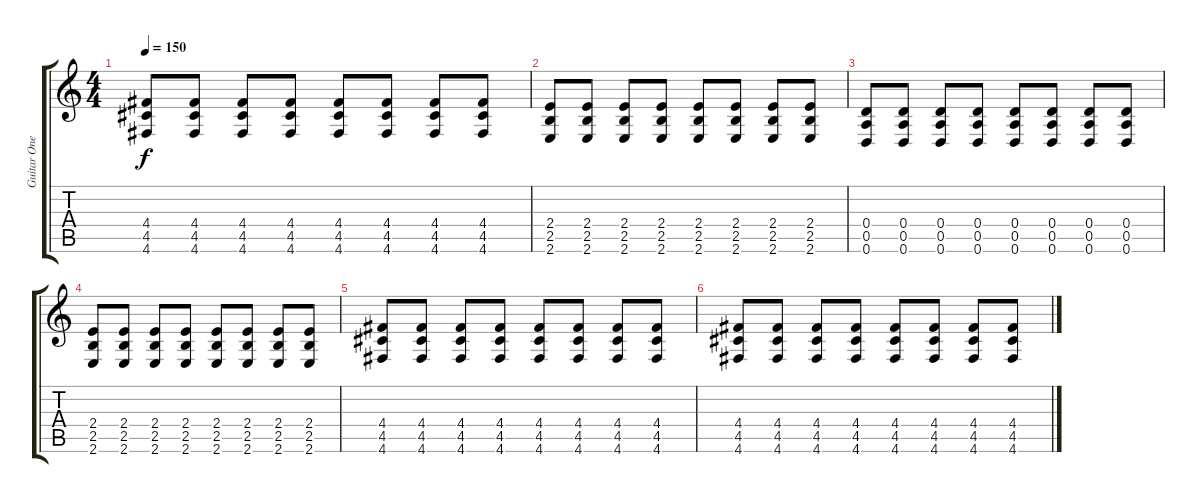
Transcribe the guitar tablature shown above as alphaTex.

\track ("Guitar One" "Guitar One") {instrument electricguitarclean}
\staff {score tabs}
\tuning (E4 B3 G3 D3 A2 D2) {hide}
\ts (4 4)
\tempo 150
\clef g2
\ks c
(4.4 4.5 4.6).8{dy f} (4.4 4.5 4.6).8 (4.4 4.5 4.6).8 (4.4 4.5 4.6).8 (4.4 4.5 4.6).8 (4.4 4.5 4.6).8 (4.4 4.5 4.6).8 (4.4 4.5 4.6).8 |
(2.4 2.5 2.6).8 (2.4 2.5 2.6).8 (2.4 2.5 2.6).8 (2.4 2.5 2.6).8 (2.4 2.5 2.6).8 (2.4 2.5 2.6).8 (2.4 2.5 2.6).8 (2.4 2.5 2.6).8 |
(0.4 0.5 0.6).8 (0.4 0.5 0.6).8 (0.4 0.5 0.6).8 (0.4 0.5 0.6).8 (0.4 0.5 0.6).8 (0.4 0.5 0.6).8 (0.4 0.5 0.6).8 (0.4 0.5 0.6).8 |
(2.4 2.5 2.6).8 (2.4 2.5 2.6).8 (2.4 2.5 2.6).8 (2.4 2.5 2.6).8 (2.4 2.5 2.6).8 (2.4 2.5 2.6).8 (2.4 2.5 2.6).8 (2.4 2.5 2.6).8 |
(4.4 4.5 4.6).8 (4.4 4.5 4.6).8 (4.4 4.5 4.6).8 (4.4 4.5 4.6).8 (4.4 4.5 4.6).8 (4.4 4.5 4.6).8 (4.4 4.5 4.6).8 (4.4 4.5 4.6).8 |
(4.4 4.5 4.6).8 (4.4 4.5 4.6).8 (4.4 4.5 4.6).8 (4.4 4.5 4.6).8 (4.4 4.5 4.6).8 (4.4 4.5 4.6).8 (4.4 4.5 4.6).8 (4.4 4.5 4.6).8
